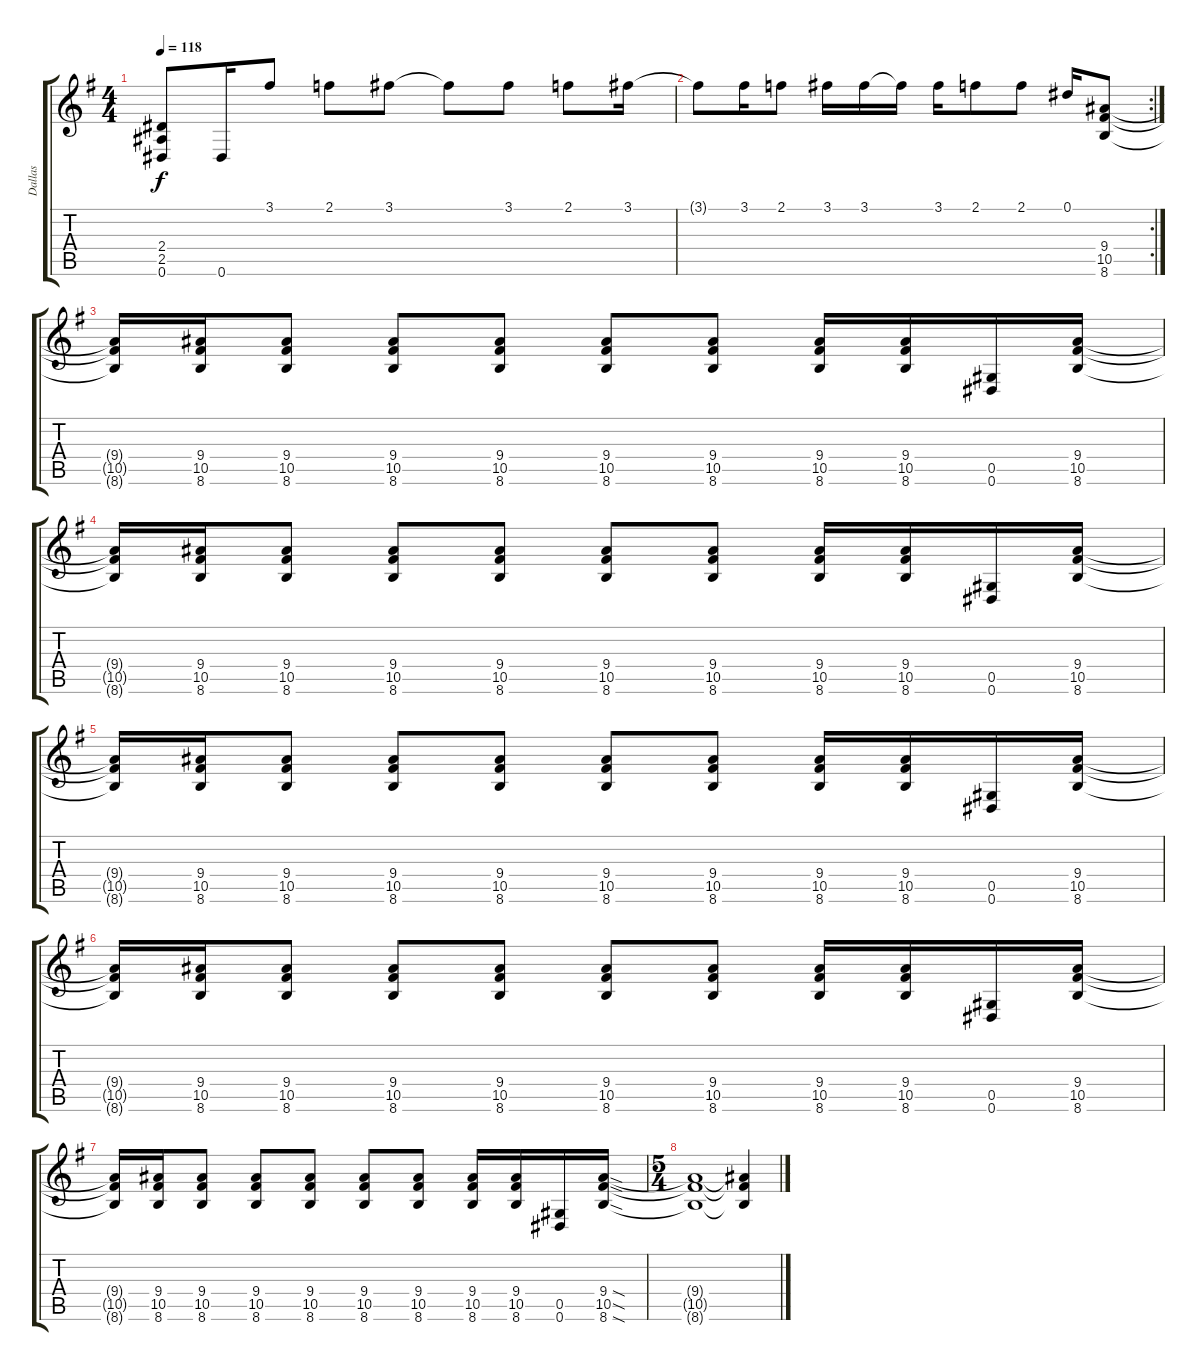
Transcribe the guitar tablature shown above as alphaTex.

\track ("Dallas" "Dallas") {instrument distortionguitar}
\staff {score tabs}
\tuning (Eb4 Bb3 Ab3 Db3 Ab2 Eb2) {hide}
\ts (4 4)
\tempo 118
\clef g2
\ks g
(2.4{t} 2.5{t} 0.6{t}).8{dy f} 0.6.16 3.1.8 2.1.8 3.1.8 3.1{t}.8 3.1.8 2.1.8 3.1.16 |
\rc 2
3.1{t}.8 3.1.16 2.1.8 3.1.16 3.1.16 3.1{t}.16 3.1.16 2.1.8 2.1.8 0.1.16 (9.4 10.5 8.6).8 |
(9.4{t} 10.5{t} 8.6{t}).16 (9.4 10.5 8.6).16 (9.4 10.5 8.6).8 (9.4 10.5 8.6).8 (9.4 10.5 8.6).8 (9.4 10.5 8.6).8 (9.4 10.5 8.6).8 (9.4 10.5 8.6).16 (9.4 10.5 8.6).16 (0.5 0.6).16 (9.4 10.5 8.6).16 |
(9.4{t} 10.5{t} 8.6{t}).16 (9.4 10.5 8.6).16 (9.4 10.5 8.6).8 (9.4 10.5 8.6).8 (9.4 10.5 8.6).8 (9.4 10.5 8.6).8 (9.4 10.5 8.6).8 (9.4 10.5 8.6).16 (9.4 10.5 8.6).16 (0.5 0.6).16 (9.4 10.5 8.6).16 |
(9.4{t} 10.5{t} 8.6{t}).16 (9.4 10.5 8.6).16 (9.4 10.5 8.6).8 (9.4 10.5 8.6).8 (9.4 10.5 8.6).8 (9.4 10.5 8.6).8 (9.4 10.5 8.6).8 (9.4 10.5 8.6).16 (9.4 10.5 8.6).16 (0.5 0.6).16 (9.4 10.5 8.6).16 |
(9.4{t} 10.5{t} 8.6{t}).16 (9.4 10.5 8.6).16 (9.4 10.5 8.6).8 (9.4 10.5 8.6).8 (9.4 10.5 8.6).8 (9.4 10.5 8.6).8 (9.4 10.5 8.6).8 (9.4 10.5 8.6).16 (9.4 10.5 8.6).16 (0.5 0.6).16 (9.4 10.5 8.6).16 |
(9.4{t} 10.5{t} 8.6{t}).16 (9.4 10.5 8.6).16 (9.4 10.5 8.6).8 (9.4 10.5 8.6).8 (9.4 10.5 8.6).8 (9.4 10.5 8.6).8 (9.4 10.5 8.6).8 (9.4 10.5 8.6).16 (9.4 10.5 8.6).16 (0.5 0.6).16 (9.4{sod} 10.5{sod} 8.6{sod}).16 |
\ts (5 4)
(9.4{t} 10.5{t} 8.6{t}).1 (9.4{t} 10.5{t} 8.6{t}).4
